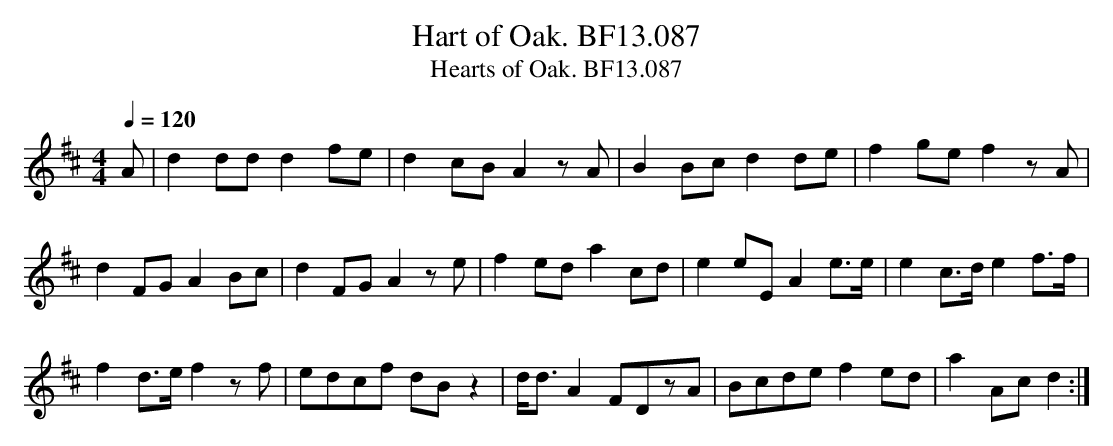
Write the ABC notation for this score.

X:1
T:Hart of Oak. BF13.087
T:Hearts of Oak. BF13.087
M:4/4
L:1/8
Q:1/4=120
K:D major
A|d2ddd2fe|d2cBA2zA|B2Bc  d2de|f2gef2zA|
d2FGA2Bc|d2FGA2ze|f2eda2cd|e2eEA2e>e|e2c>de2f>f|
f2d>ef2zf|edcf dBz2|d<dA2FDzA|Bcdef2ed|a2Acd2:|
